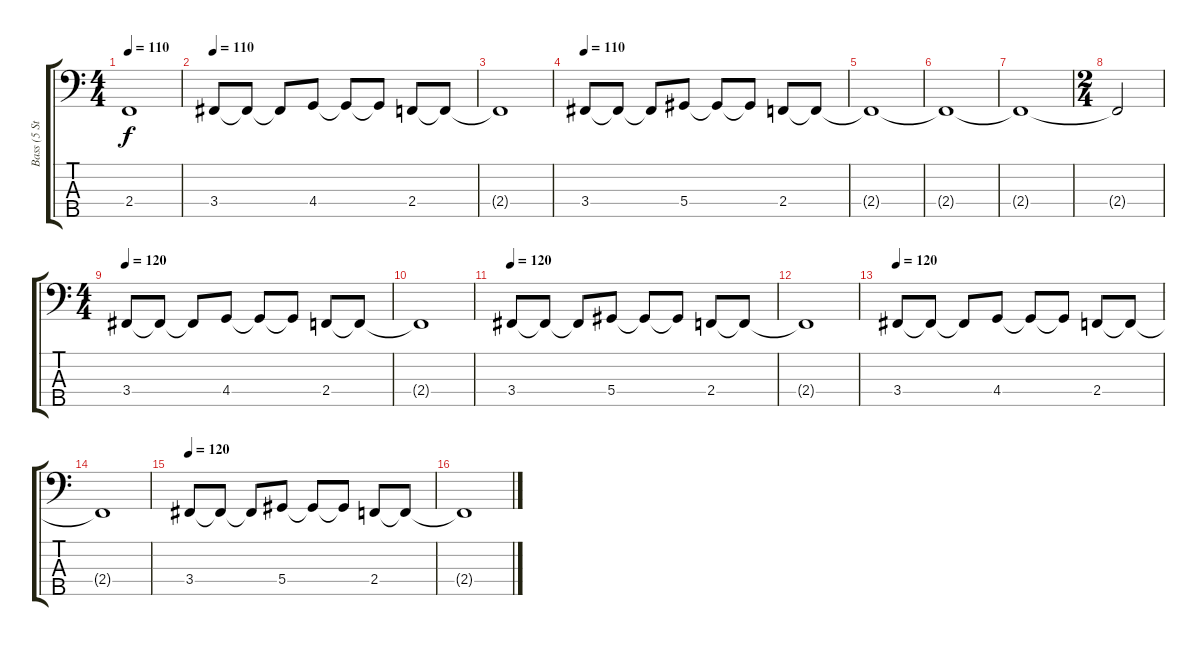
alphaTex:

\track ("Bass (5 String Bass - A#)" "Bass (5 St") {instrument electricbasspick}
\staff {score tabs}
\tuning (Gb2 Db2 Ab1 Eb1 Bb0) {hide}
\ts (4 4)
\tempo 110
\clef f4
\ks c
2.4{t}.1{dy f} |
\tempo 110
3.4.8 3.4{t}.8 3.4{t}.8 4.4.8 4.4{t}.8 4.4{t}.8 2.4.8 2.4{t}.8 |
2.4{t}.1 |
\tempo 110
3.4.8 3.4{t}.8 3.4{t}.8 5.4.8 5.4{t}.8 5.4{t}.8 2.4.8 2.4{t}.8 |
2.4{t}.1 |
2.4{t}.1 |
2.4{t}.1 |
\ts (2 4)
2.4{t}.2 |
\ts (4 4)
\tempo 120
3.4.8 3.4{t}.8 3.4{t}.8 4.4.8 4.4{t}.8 4.4{t}.8 2.4.8 2.4{t}.8 |
2.4{t}.1 |
\tempo 120
3.4.8 3.4{t}.8 3.4{t}.8 5.4.8 5.4{t}.8 5.4{t}.8 2.4.8 2.4{t}.8 |
2.4{t}.1 |
\tempo 120
3.4.8 3.4{t}.8 3.4{t}.8 4.4.8 4.4{t}.8 4.4{t}.8 2.4.8 2.4{t}.8 |
2.4{t}.1 |
\tempo 120
3.4.8 3.4{t}.8 3.4{t}.8 5.4.8 5.4{t}.8 5.4{t}.8 2.4.8 2.4{t}.8 |
2.4{t}.1
